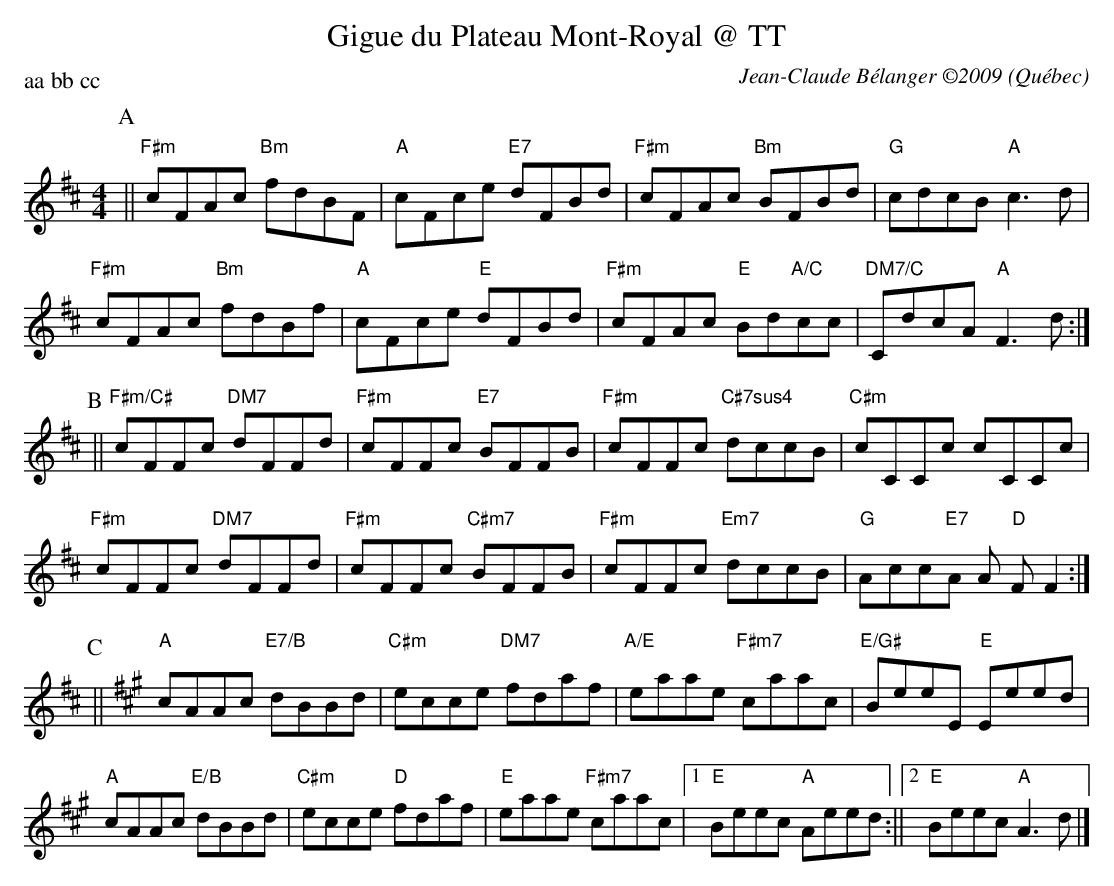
X:1
T:Gigue du Plateau Mont-Royal @ TT
C:Jean-Claude Bélanger ©2009
O:Québec
P:aa bb cc
M:4/4
L:1/8
K:F#phr
P:A
|| "F#m" cFAc "Bm" fdBF |"A" cFce "E7" dFBd |"F#m"  cFAc "Bm" BFBd |"G"  cdcB "A" c3d |
"F#m" cFAc "Bm" fdBf |"A" cFce "E" dFBd |"F#m"  cFAc "E" Bd"A/C"cc | "DM7/C" CdcA "A" F3d :|
P:B
|| "F#m/C#" cFFc "DM7" dFFd |"F#m" cFFc "E7" BFFB |"F#m"  cFFc "C#7sus4 " dccB |"C#m" cCCc cCCc |
"F#m" cFFc "DM7" dFFd |"F#m"  cFFc "C#m7" BFFB |"F#m"  cFFc "Em7" dccB | "G" Acc"E7"A  A"D" FF2 :|
P:C
K:Amaj
|| "A" cAAc "E7/B" dBBd |"C#m" ecce "DM7" fdaf |"A/E" eaae "F#m7"caac |"E/G#" BeeE "E" Eeed |
"A" cAAc "E/B" dBBd |"C#m" ecce "D" fdaf |"E" eaae "F#m7"caac |1 "E" Beec "A" Aeed :||2 "E" Beec "A" A3d |]
